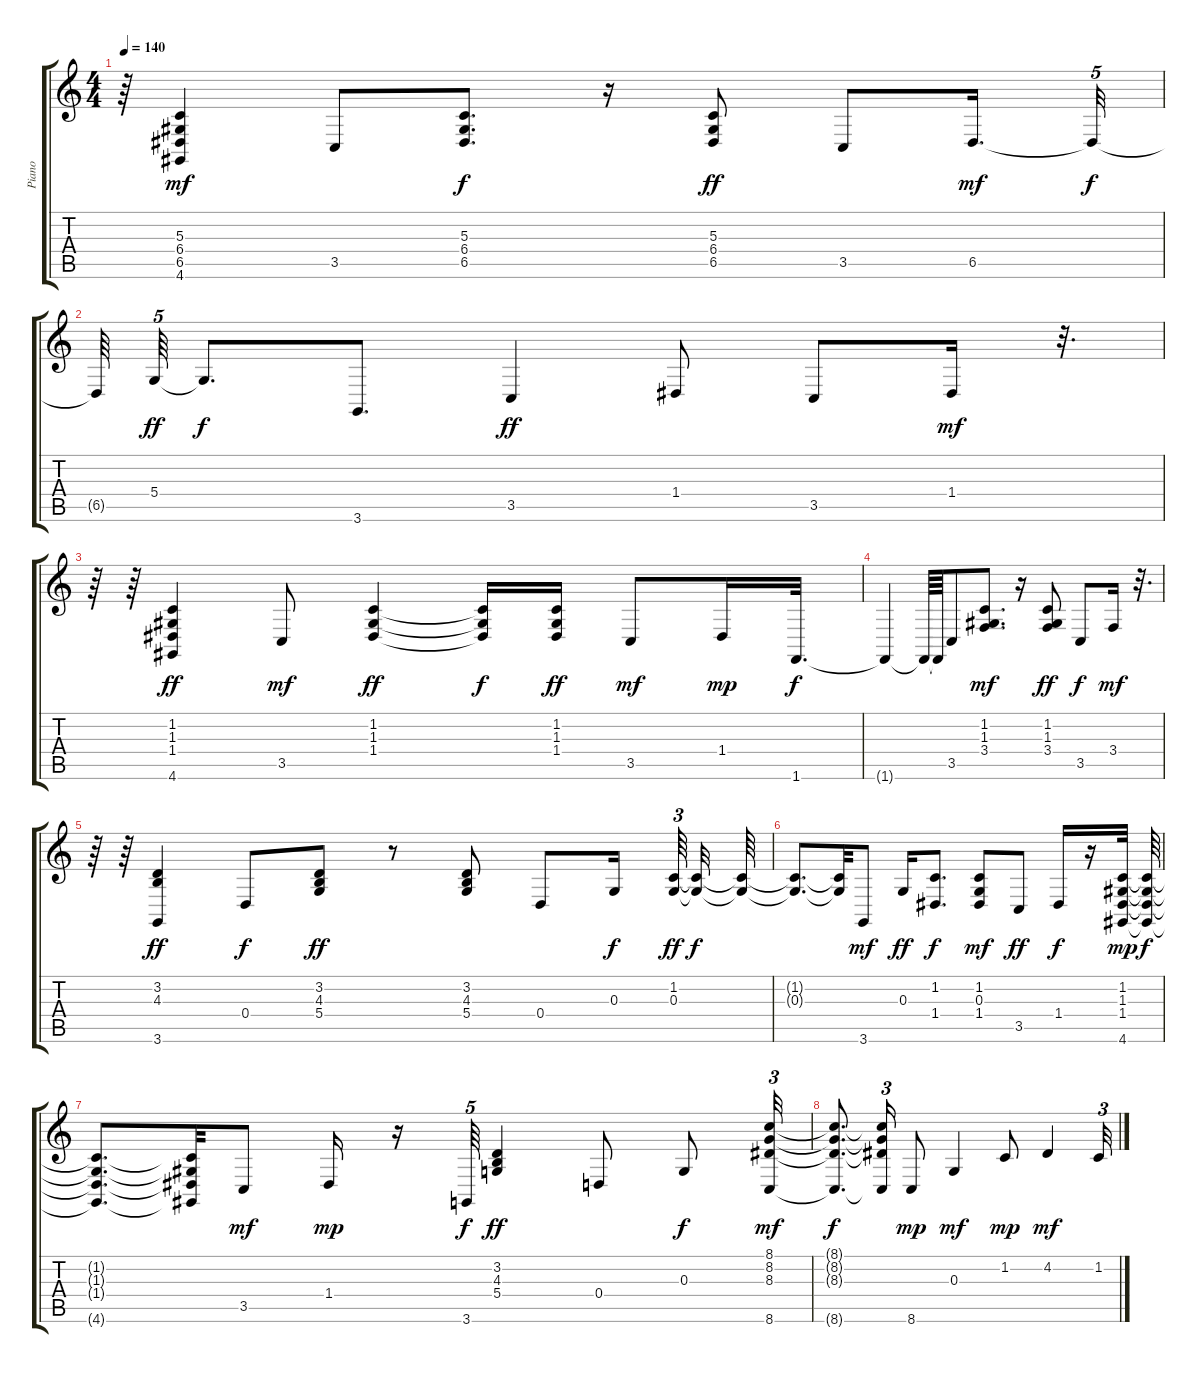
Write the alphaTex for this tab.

\track ("Piano" "Piano") {instrument tangoaccordion}
\staff {score tabs}
\tuning (E4 B3 G3 D3 A2 E2) {hide}
\ts (4 4)
\tempo 140
\clef g2
\ks c
r.64{dy mf} (5.3 6.4 6.5 4.6).4 3.5.8 (5.3 6.4 6.5).8{d dy f} r.16 (5.3 6.4 6.5).8{dy ff} 3.5.8 6.5.16{d dy mf} 6.5{t}.32{tu (5 4) dy f} |
6.5{t}.64{beam splitsecondary} 5.4.64{tu (5 4) dy ff} 5.4{t}.8{d dy f} 3.6.8{d} 3.5.4{dy ff} 1.4.8 3.5.8 1.4.16{dy mf} r.32{d} |
r.64 r.64 (1.2 1.3 1.4 4.6).4{dy ff} 3.5.8{dy mf} (1.2 1.3 1.4).4{dy ff} (1.2{t} 1.3{t} 1.4{t}).16{dy f} (1.2 1.3 1.4).16{dy ff} 3.5.8{dy mf} 1.4.16{dy mp} 1.6.32{d dy f} |
1.6{t}.4 1.6{t}.64 1.6{t}.64 3.5.8 (1.2 1.3 3.4).8{d dy mf} r.16 (1.2 1.3 3.4).8{dy ff} 3.5.8{dy f} 3.4.16{dy mf} r.32{d} |
r.64 r.64 (3.2 4.3 3.6).4{dy ff} 0.4.8{dy f} (3.2 4.3 5.4).8{dy ff} r.8 (3.2 4.3 5.4).8 0.4.8 0.3.16{dy f beam splitsecondary} (1.2 0.3).64{tu (3 2) dy ff} (1.2{t} 0.3{t}).32{dy f} (1.2{t} 0.3{t}).64 |
(1.2{t} 0.3{t}).8{d} (1.2{t} 0.3{t}).32 3.6.8{dy mf} 0.3.16{dy ff} (1.2 1.4).8{d dy f} (1.2 0.3 1.4).8{dy mf} 3.5.8{dy ff} 1.4.16{dy f} r.16 (1.2 1.3 1.4 4.6).32{dy mp} (1.2{t} 1.3{t} 1.4{t} 4.6{t}).64{dy f} |
(1.2{t} 1.3{t} 1.4{t} 4.6{t}).8{d} (1.2{t} 1.3{t} 1.4{t} 4.6{t}).32 3.5.8{dy mf} 1.4.16{dy mp} r.16 3.6.64{tu (5 4) dy f} (3.2 4.3 5.4).4{dy ff} 0.4.8 0.3.8{dy f} (8.1 8.2 8.3 8.6).32{tu (3 2) dy mf volume 9 balance 8} |
(8.1{t} 8.2{t} 8.3{t} 8.6{t}).8{d dy f} (8.1{t} 8.2{t} 8.3{t} 8.6{t}).16{tu (3 2)} 8.6.8{dy mp} 0.3.4{dy mf} 1.2.8{dy mp} 4.2.4{dy mf} 1.2.32{tu (3 2)}
